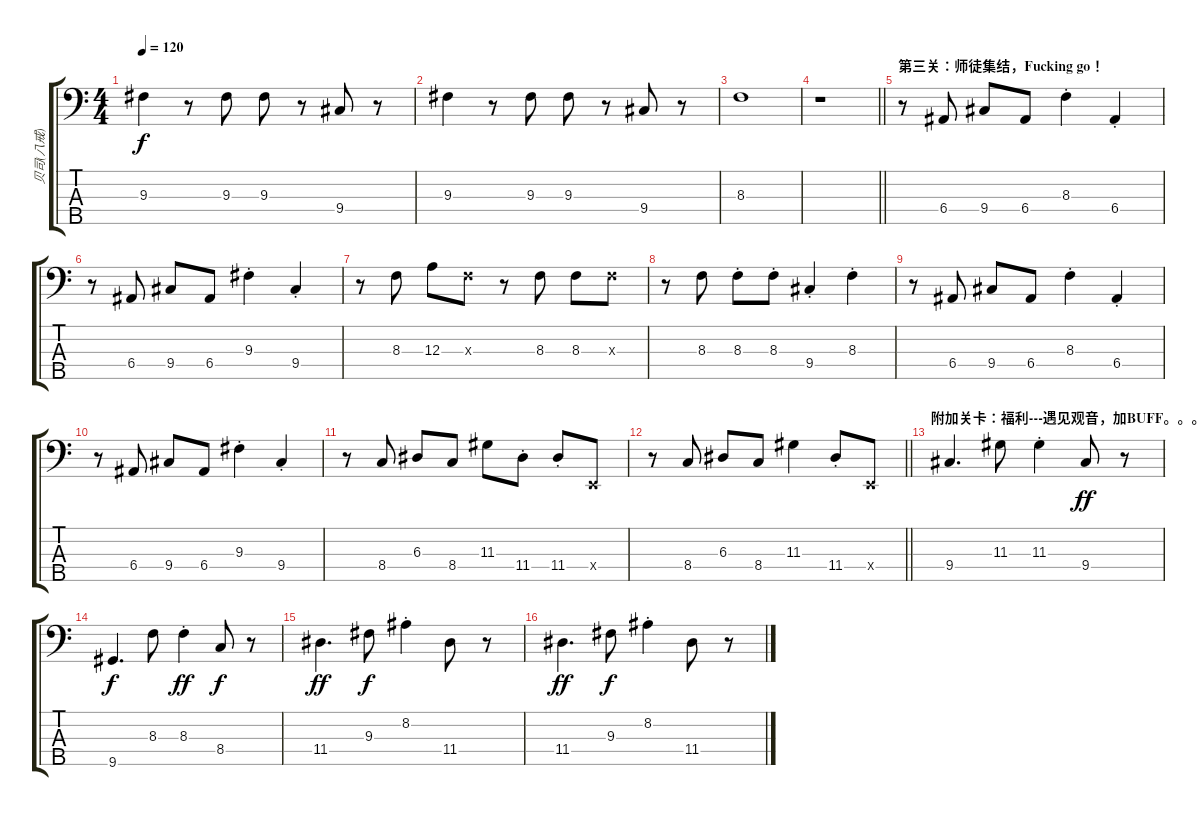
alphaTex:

\track ("贝司(八戒)" "贝司(八戒)") {instrument electricbassfinger}
\staff {score tabs}
\tuning (G2 D2 A1 E1 B0) {hide}
\ts (4 4)
\tempo 120
\clef f4
\ks c
9.3.4{dy f} r.8 9.3.8 9.3.8 r.8 9.4.8 r.8 |
9.3.4 r.8 9.3.8 9.3.8 r.8 9.4.8 r.8 |
8.3.1 |
\barLineRight lightlight
r.1 |
\section ("" "第三关：师徒集结，Fucking go！")
r.8 6.4.8 9.4.8 6.4.8 8.3{st}.4 6.4{st}.4 |
r.8 6.4.8 9.4.8 6.4.8 9.3{st}.4 9.4{st}.4 |
r.8 8.3.8 12.3.8 8.3{x}.8 r.8 8.3.8 8.3.8 8.3{x}.8 |
r.8 8.3.8 8.3{st}.8 8.3{st}.8 9.4{st}.4 8.3{st}.4 |
r.8 6.4.8 9.4.8 6.4.8 8.3{st}.4 6.4{st}.4 |
r.8 6.4.8 9.4.8 6.4.8 9.3{st}.4 9.4{st}.4 |
r.8 8.4.8 6.3.8 8.4.8 11.3.8 11.4{st}.8 11.4{st}.8 0.4{x}.8 |
\barLineRight lightlight
r.8 8.4.8 6.3.8 8.4.8 11.3.4 11.4{st}.8 0.4{x}.8 |
\section ("" "附加关卡：福利---遇见观音，加BUFF。。。")
9.4.4{d volume 16 instrument electricbassfinger} 11.3.8 11.3{st}.4 9.4.8{dy ff} r.8 |
9.5.4{d dy f} 8.3.8 8.3{st}.4{dy ff} 8.4.8{dy f} r.8 |
11.4.4{d dy ff} 9.3.8{dy f} 8.2{st}.4 11.4.8 r.8 |
11.4.4{d dy ff} 9.3.8{dy f} 8.2{st}.4 11.4.8 r.8
